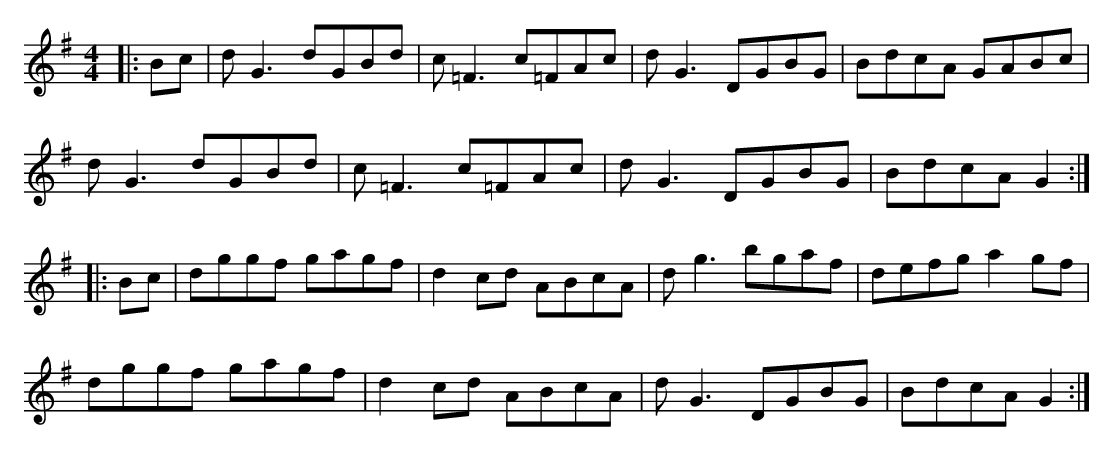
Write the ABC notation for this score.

X:1
M:4/4
K:G
|:Bc|dG3 dGBd|c=F3 c=FAc|dG3 DGBG|BdcA GABc|
dG3 dGBd|c=F3 c=FAc|dG3 DGBG|BdcA G2:|
|:Bc|dggf gagf|d2cd ABcA|dg3 bgaf|defg a2gf|
dggf gagf|d2cd ABcA|dG3 DGBG|BdcA G2:|
